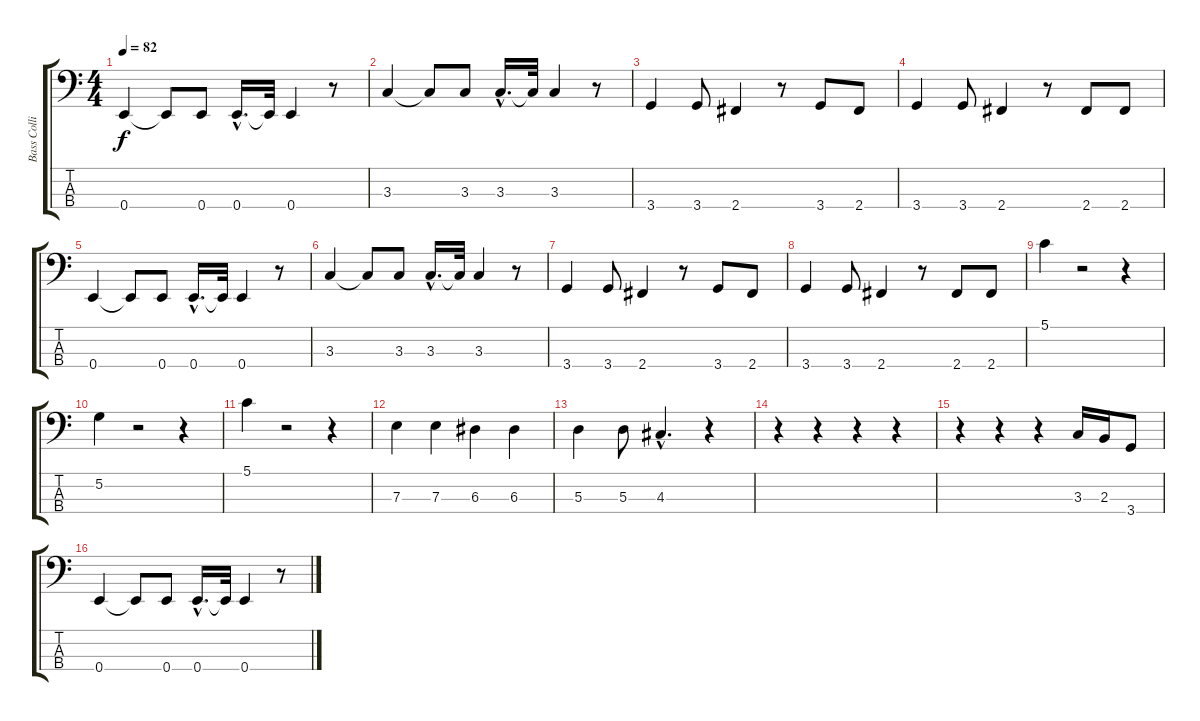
\track ("Bass Collin" "Bass Colli") {instrument electricbassfinger}
\staff {score tabs}
\tuning (G2 D2 A1 E1) {hide}
\ts (4 4)
\tempo 82
\clef f4
\ks c
0.4.4{dy f instrument electricbassfinger} 0.4{t}.8 0.4.8 0.4{hac}.16{d} 0.4{t}.32 0.4.4 r.8 |
3.3.4 3.3{t}.8 3.3.8 3.3{hac}.16{d} 3.3{t}.32 3.3.4 r.8 |
3.4.4 3.4.8 2.4.4 r.8 3.4.8 2.4.8 |
3.4.4 3.4.8 2.4.4 r.8 2.4.8 2.4.8 |
0.4.4 0.4{t}.8 0.4.8 0.4{hac}.16{d} 0.4{t}.32 0.4.4 r.8 |
3.3.4 3.3{t}.8 3.3.8 3.3{hac}.16{d} 3.3{t}.32 3.3.4 r.8 |
3.4.4 3.4.8 2.4.4 r.8 3.4.8 2.4.8 |
3.4.4 3.4.8 2.4.4 r.8 2.4.8 2.4.8 |
5.1.4 r.2 r.4 |
5.2.4 r.2 r.4 |
5.1.4 r.2 r.4 |
7.3.4 7.3.4 6.3.4 6.3.4 |
5.3.4 5.3.8 4.3{hac}.4{d} r.4 |
r.4 r.4 r.4 r.4 |
r.4 r.4 r.4 3.3.16 2.3.16 3.4.8 |
0.4.4 0.4{t}.8 0.4.8 0.4{hac}.16{d} 0.4{t}.32 0.4.4 r.8
